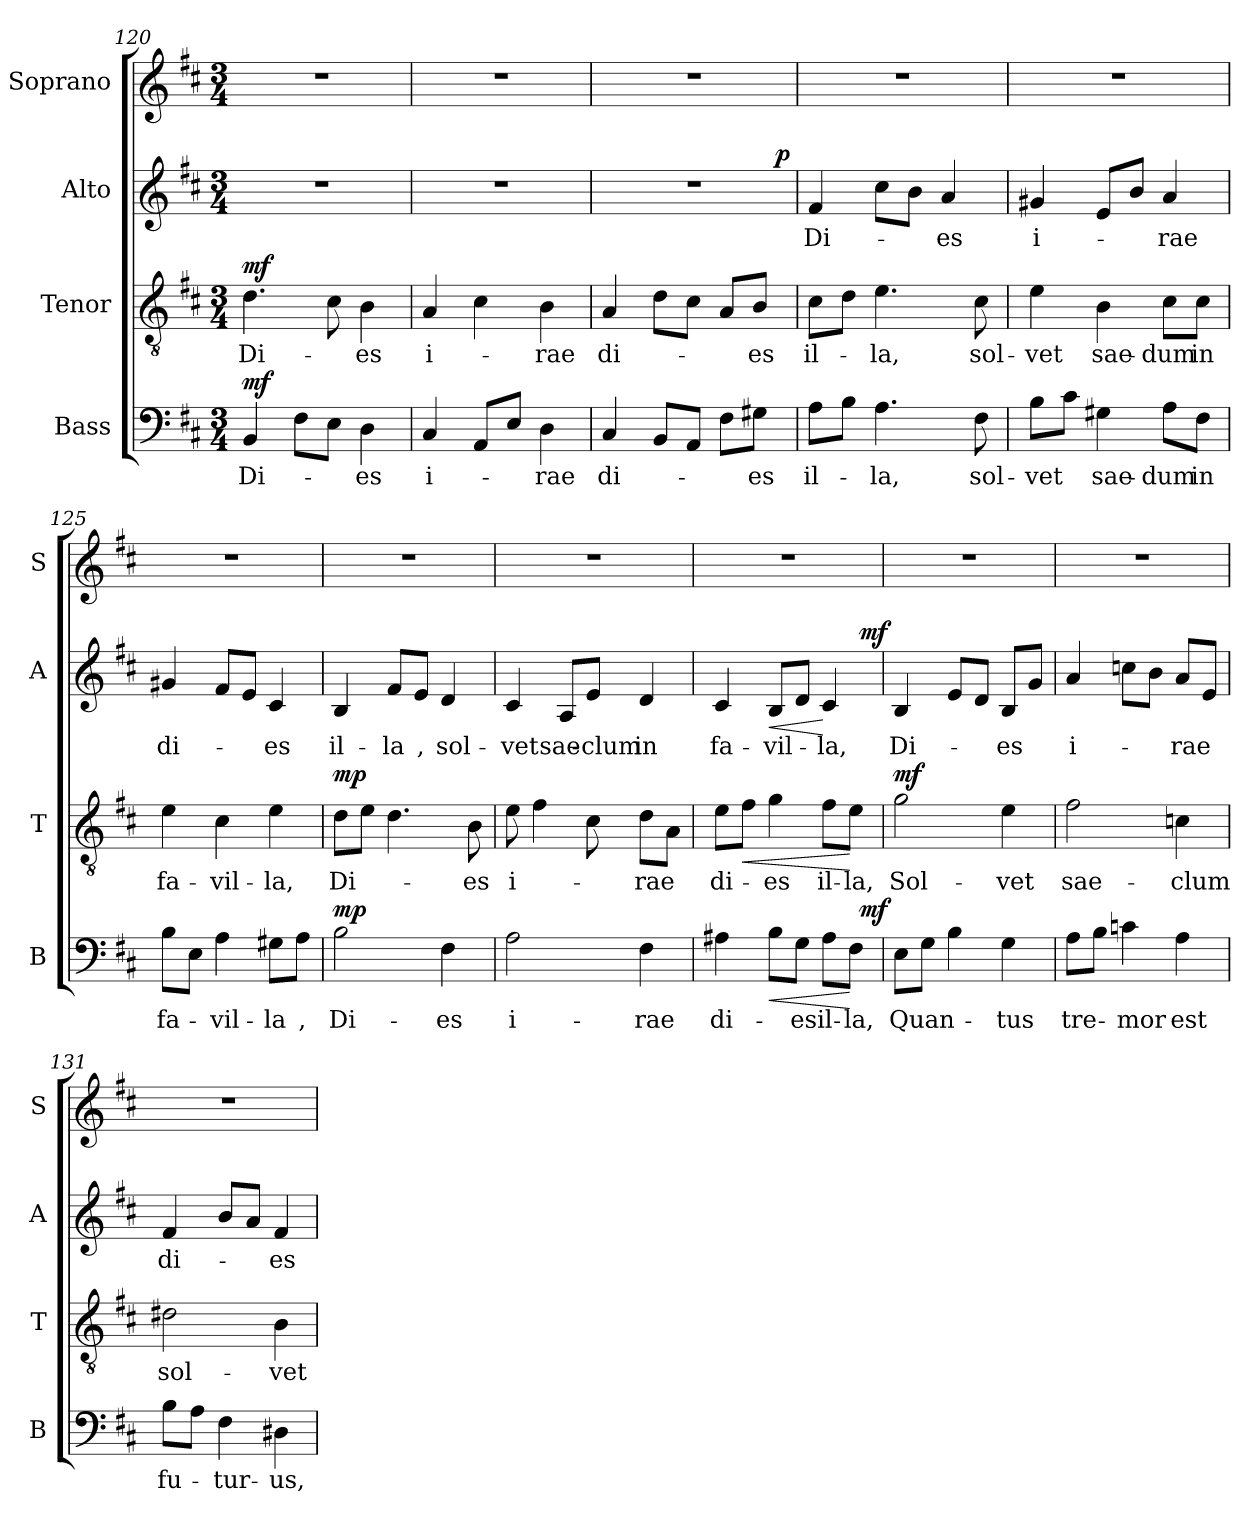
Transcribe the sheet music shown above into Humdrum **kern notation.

**kern	**text	**dynam	**kern	**text	**dynam	**kern	**text	**dynam	**kern
*part4	*part4	*part4	*part3	*part3	*part3	*part2	*part2	*part2	*part1
*staff4	*staff4	*staff4	*staff3	*staff3	*staff3	*staff2	*staff2	*staff2	*staff1
*I"Bass	*	*	*I"Tenor	*	*	*I"Alto	*	*	*I"Soprano
*I'B	*	*	*I'T	*	*	*I'A	*	*	*I'S
*clefF4	*	*	*clefGv2	*	*	*clefG2	*	*	*clefG2
*k[f#c#]	*	*	*k[f#c#]	*	*	*k[f#c#]	*	*	*k[f#c#]
*D:	*	*	*D:	*	*	*D:	*	*	*D:
*M3/4	*	*	*M3/4	*	*	*M3/4	*	*	*M3/4
=120	=120	=120	=120	=120	=120	=120	=120	=120	=120
!	!LO:LY:b	!LO:DY:b	!	!LO:LY:b	!LO:DY:b	!LO:N:vis=1	!	!	!LO:N:vis=1
4BB/	Di-	mf	4.d\	Di-	mf	2.r	.	.	2.r
8F#\L	.	.	.	.	.	.	.	.	.
8E\J	.	.	8c#\	.	.	.	.	.	.
!	!LO:LY:b	!	!	!LO:LY:b	!	!	!	!	!
4D\	-es	.	4B\	-es	.	.	.	.	.
=121	=121	=121	=121	=121	=121	=121	=121	=121	=121
!	!LO:LY:b	!	!	!LO:LY:b	!	!LO:N:vis=1	!	!	!LO:N:vis=1
4C#/	i-	.	4A/	i-	.	2.r	.	.	2.r
8AA/L	.	.	4c#\	.	.	.	.	.	.
8E/J	.	.	.	.	.	.	.	.	.
!	!LO:LY:b	!	!	!LO:LY:b	!	!	!	!	!
4D\	-rae	.	4B\	-rae	.	.	.	.	.
=122	=122	=122	=122	=122	=122	=122	=122	=122	=122
!	!LO:LY:b	!	!	!LO:LY:b	!	!LO:N:vis=1	!	!	!LO:N:vis=1
*	*	*	*	*	*	*^	*	*	*
4C#/	di-	.	4A/	di-	.	2.r	2ryy	.	.	2.r
8BB/L	.	.	8d\L	.	.	.	.	.	.	.
8AA/J	.	.	8c#\J	.	.	.	.	.	.	.
8F#\L	.	.	8A/L	.	.	.	8.ryy	.	.	.
!	!LO:LY:b	!	!	!LO:LY:b	!	!	!	!	!	!
8G#X\J	-es	.	8B/J	-es	.	.	.	.	.	.
!	!	!	!	!	!	!	!	!	!LO:DY:b	!
.	.	.	.	.	.	.	16ryy	.	p	.
=123	=123	=123	=123	=123	=123	=123	=123	=123	=123	=123
!	!LO:LY:b	!	!	!LO:LY:b	!	!	!	!LO:LY:b	!	!LO:N:vis=1
*	*	*	*	*	*	*v	*v	*	*	*
8A\L	il-	.	8c#\L	il-	.	4f#/	Di-	.	2.r
8B\J	.	.	8d\J	.	.	.	.	.	.
!	!LO:LY:b	!	!	!LO:LY:b	!	!	!	!	!
4.A\	-la,	.	4.e\	-la,	.	8cc#\L	.	.	.
.	.	.	.	.	.	8b\J	.	.	.
!	!	!	!	!	!	!	!LO:LY:b	!	!
.	.	.	.	.	.	4a/	-es	.	.
!	!LO:LY:b	!	!	!LO:LY:b	!	!	!	!	!
8F#\	sol-	.	8c#\	sol-	.	.	.	.	.
=124	=124	=124	=124	=124	=124	=124	=124	=124	=124
!	!LO:LY:b	!	!	!LO:LY:b	!	!	!LO:LY:b	!	!LO:N:vis=1
8B\L	-vet	.	4e\	-vet	.	4g#X/	i-	.	2.r
8c#\J	.	.	.	.	.	.	.	.	.
!	!LO:LY:b	!	!	!LO:LY:b	!	!	!	!	!
4G#X\	sae-	.	4B\	sae-	.	8e/L	.	.	.
.	.	.	.	.	.	8b/J	.	.	.
!	!LO:LY:b	!	!	!LO:LY:b	!	!	!LO:LY:b	!	!
8A\L	-dum	.	8c#\L	-dum	.	4a/	-rae	.	.
!	!LO:LY:b	!	!	!LO:LY:b	!	!	!	!	!
8F#\J	in	.	8c#\J	in	.	.	.	.	.
!!LO:LB:g=z
=125	=125	=125	=125	=125	=125	=125	=125	=125	=125
!	!LO:LY:b	!	!	!LO:LY:b	!	!	!LO:LY:b	!	!LO:N:vis=1
8B\L	fa-	.	4e\	fa-	.	4g#X/	di-	.	2.r
8E\J	.	.	.	.	.	.	.	.	.
!	!LO:LY:b	!	!	!LO:LY:b	!	!	!	!	!
4A\	-vil-	.	4c#\	-vil-	.	8f#/L	.	.	.
.	.	.	.	.	.	8e/J	.	.	.
!	!LO:LY:b	!	!	!LO:LY:b	!	!	!LO:LY:b	!	!
8G#X\L	-la	.	4e\	-la,	.	4c#/	-es	.	.
!	!LO:LY:b:rj	!	!	!	!	!	!	!	!
8A\J	,	.	.	.	.	.	.	.	.
=126	=126	=126	=126	=126	=126	=126	=126	=126	=126
!	!LO:LY:b	!LO:DY:b	!	!LO:LY:b	!LO:DY:b	!	!LO:LY:b	!	!LO:N:vis=1
2B\	Di-	mp	8d\L	Di-	mp	4B/	il-	.	2.r
.	.	.	8e\J	.	.	.	.	.	.
!	!	!	!	!	!	!	!LO:LY:b	!	!
.	.	.	4.d\	.	.	8f#/L	-la	.	.
!	!	!	!	!	!	!	!LO:LY:b:rj	!	!
.	.	.	.	.	.	8e/J	,	.	.
!	!LO:LY:b	!	!	!	!	!	!LO:LY:b	!	!
4F#\	-es	.	.	.	.	4d/	sol-	.	.
!	!	!	!	!LO:LY:b	!	!	!	!	!
.	.	.	8B\	-es	.	.	.	.	.
=127	=127	=127	=127	=127	=127	=127	=127	=127	=127
!	!LO:LY:b	!	!	!LO:LY:b	!	!	!LO:LY:b	!	!LO:N:vis=1
2A\	i-	.	8e\	i-	.	4c#/	-vet	.	2.r
.	.	.	4f#\	.	.	.	.	.	.
!	!	!	!	!	!	!	!LO:LY:b	!	!
.	.	.	.	.	.	8A/L	sae-	.	.
!	!	!	!	!	!	!	!LO:LY:b	!	!
.	.	.	8c#\	.	.	8e/J	-clum	.	.
!	!LO:LY:b	!	!	!LO:LY:b	!	!	!LO:LY:b	!	!
4F#\	-rae	.	8d\L	-rae	.	4d/	in	.	.
.	.	.	8A\J	.	.	.	.	.	.
=128	=128	=128	=128	=128	=128	=128	=128	=128	=128
!	!LO:LY:b	!	!	!LO:LY:b	!	!	!LO:LY:b	!	!LO:N:vis=1
*^	*	*	*	*	*	*^	*	*	*
4A#X\	2ryy	di-	.	8e\L	di-	.	4c#/	2ryy	fa-	.	2.r
!	!	!	!	!	!	!LO:HP:b	!	!	!	!	!
.	.	.	.	8f#\J	.	<	.	.	.	.	.
!	!	!	!LO:HP:b	!	!LO:LY:b	!	!	!	!LO:LY:b	!LO:HP:b	!
8B\L	.	.	<	4g\	-es	.	8B/L	.	-vil-	<	.
!	!	!LO:LY:b	!	!	!	!	!	!	!	!	!
8G\J	.	-es	.	.	.	.	8d/J	.	.	.	.
!	!	!LO:LY:b	!	!	!LO:LY:b	!	!	!	!LO:LY:b	!	!
8A#\L	8ryy	il-	.	8f#\L	il-	.	4c#/	8ryy	-la,	[	.
!	!	!LO:LY:b	!	!	!LO:LY:b	!	!	!	!	!	!
8F#\J	32ryy	-la,	[	8e\J	-la,	[	.	32ryy	.	.	.
!	!	!	!LO:DY:b	!	!	!	!	!	!	!LO:DY:b	!
.	16.ryy	.	mf	.	.	.	.	16.ryy	.	mf	.
=129	=129	=129	=129	=129	=129	=129	=129	=129	=129	=129	=129
!	!	!LO:LY:b	!	!	!LO:LY:b	!LO:DY:b	!	!	!LO:LY:b	!	!LO:N:vis=1
*v	*v	*	*	*	*	*	*v	*v	*	*	*
8E\L	Quan-	.	2g\	Sol-	mf	4B/	Di-	.	2.r
8G\J	.	.	.	.	.	.	.	.	.
4B\	.	.	.	.	.	8e/L	.	.	.
.	.	.	.	.	.	8d/J	.	.	.
!	!LO:LY:b	!	!	!LO:LY:b	!	!	!LO:LY:b	!	!
4G\	-tus	.	4e\	-vet	.	8B/L	-es	.	.
.	.	.	.	.	.	8g/J	.	.	.
!!LO:PB:g=z
=130	=130	=130	=130	=130	=130	=130	=130	=130	=130
!	!LO:LY:b	!	!	!LO:LY:b	!	!	!LO:LY:b	!	!LO:N:vis=1
8A\L	tre-	.	2f#\	sae-	.	4a/	i-	.	2.r
8B\J	.	.	.	.	.	.	.	.	.
!	!LO:LY:b	!	!	!	!	!	!	!	!
4cn\	-mor	.	.	.	.	8ccn\L	.	.	.
.	.	.	.	.	.	8b\J	.	.	.
!	!LO:LY:b	!	!	!LO:LY:b	!	!	!LO:LY:b	!	!
4A\	est	.	4cn\	-clum	.	8a/L	-rae	.	.
.	.	.	.	.	.	8e/J	.	.	.
=131	=131	=131	=131	=131	=131	=131	=131	=131	=131
!	!LO:LY:b	!	!	!LO:LY:b	!	!	!LO:LY:b	!	!LO:N:vis=1
8B\L	fu-	.	2d#X\	sol-	.	4f#/	di-	.	2.r
8A\J	.	.	.	.	.	.	.	.	.
!	!LO:LY:b	!	!	!	!	!	!	!	!
4F#\	-tur-	.	.	.	.	8b/L	.	.	.
.	.	.	.	.	.	8a/J	.	.	.
!	!LO:LY:b	!	!	!LO:LY:b	!	!	!LO:LY:b	!	!
4D#X\	-us,	.	4B\	-vet	.	4f#/	-es	.	.
=	=	=	=	=	=	=	=	=	=
*-	*-	*-	*-	*-	*-	*-	*-	*-	*-
